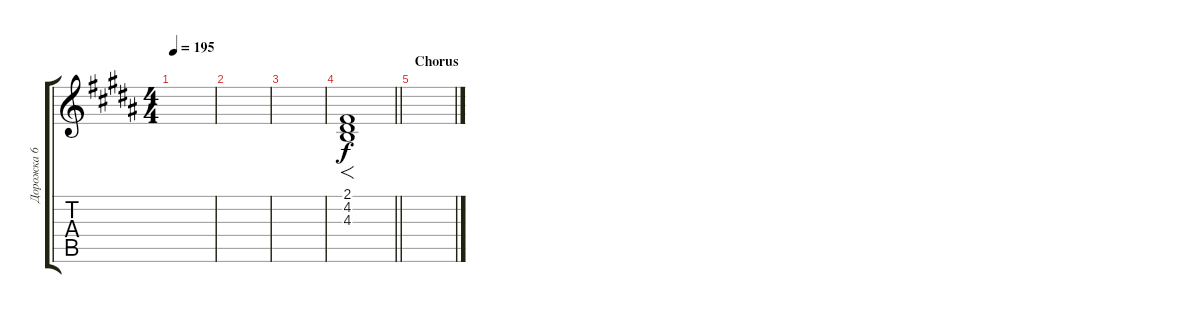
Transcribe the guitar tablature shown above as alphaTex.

\track ("Дорожка 6" "Дорожка 6") {instrument clarinet}
\staff {score tabs}
\tuning (E4 B3 G3 D3 A2 E2) {hide}
\ts (4 4)
\tempo 195
\clef g2
\ks b
|
|
|
\barLineRight lightlight
(2.1 4.2 4.3).1{f} |
\section ("" "Chorus")
